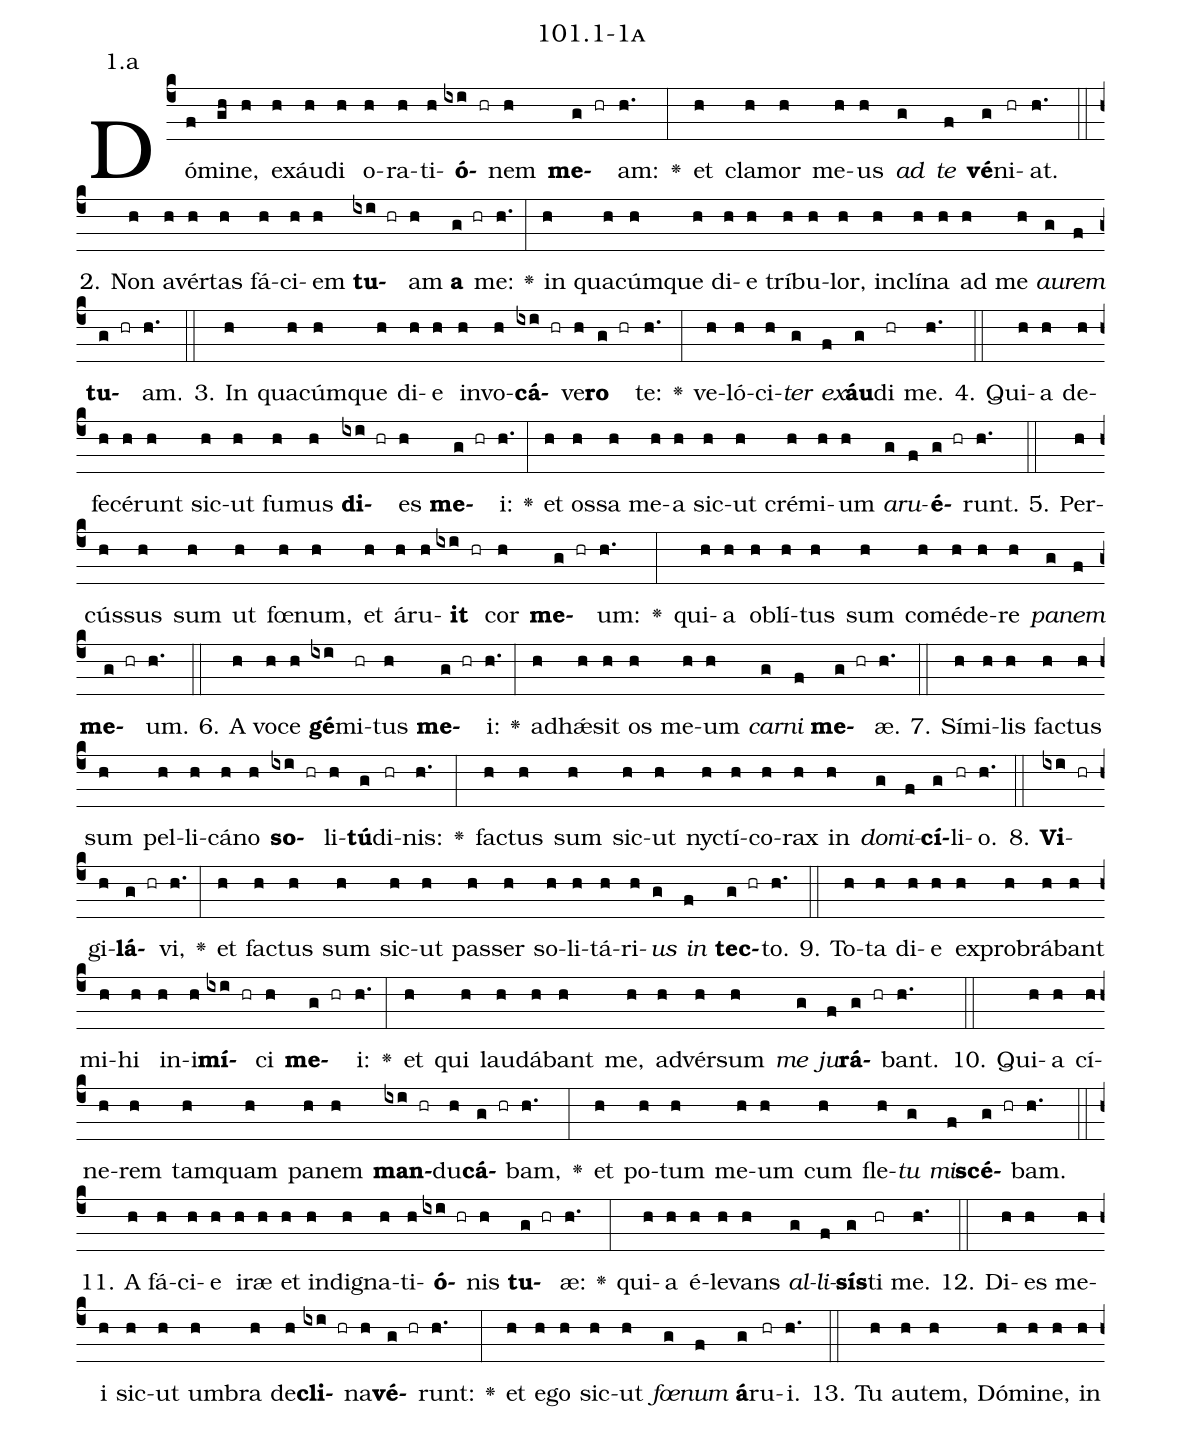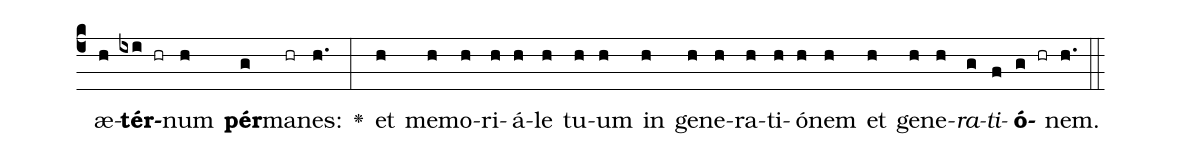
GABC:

name: 101.1-1a;
annotation: 1.a;
%%
(c4)Dó(f)mi(gh)ne,(h) ex(h)áu(h)di(h) o(h)ra(h)ti(h)<b>ó</b>(ixi hr)nem(h) <b>me</b>(g hr)am:(h.) <v>\greheightstar</v>(:) et(h) cla(h)mor(h) me(h)us(h) <i>ad</i>(g) <i>te</i>(f) <b>vé</b>(g)ni(hr)at.(h.) (::)
2. Non(h) a(h)vér(h)tas(h) fá(h)ci(h)em(h) <b>tu</b>(ixi hr)am(h) <b>a</b>(g hr) me:(h.) <v>\greheightstar</v>(:) in(h) qua(h)cúm(h)que(h) di(h)e(h) trí(h)bu(h)lor,(h) in(h)clí(h)na(h) ad(h) me(h) <i>au</i>(g)<i>rem</i>(f) <b>tu</b>(g hr)am.(h.) (::)
3. In(h) qua(h)cúm(h)que(h) di(h)e(h) in(h)vo(h)<b>cá</b>(ixi hr)ve(h)<b>ro</b>(g hr) te:(h.) <v>\greheightstar</v>(:) ve(h)ló(h)ci(h)<i>ter</i>(g) <i>ex</i>(f)<b>áu</b>(g)di(hr) me.(h.) (::)
4. Qui(h)a(h) de(h)fe(h)cé(h)runt(h) sic(h)ut(h) fu(h)mus(h) <b>di</b>(ixi hr)es(h) <b>me</b>(g hr)i:(h.) <v>\greheightstar</v>(:) et(h) os(h)sa(h) me(h)a(h) sic(h)ut(h) cré(h)mi(h)um(h) <i>a</i>(g)<i>ru</i>(f)<b>é</b>(g hr)runt.(h.) (::)
5. Per(h)cús(h)sus(h) sum(h) ut(h) fœ(h)num,(h) et(h) á(h)ru(h)<b>it</b>(ixi hr) cor(h) <b>me</b>(g hr)um:(h.) <v>\greheightstar</v>(:) qui(h)a(h) ob(h)lí(h)tus(h) sum(h) com(h)é(h)de(h)re(h) <i>pa</i>(g)<i>nem</i>(f) <b>me</b>(g hr)um.(h.) (::)
6. A(h) vo(h)ce(h) <b>gé</b>(ixi)mi(hr)tus(h) <b>me</b>(g hr)i:(h.) <v>\greheightstar</v>(:) ad(h)hǽ(h)sit(h) os(h) me(h)um(h) <i>car</i>(g)<i>ni</i>(f) <b>me</b>(g hr)æ.(h.) (::)
7. Sí(h)mi(h)lis(h) fac(h)tus(h) sum(h) pel(h)li(h)cá(h)no(h) <b>so</b>(ixi hr)li(h)<b>tú</b>(g)di(hr)nis:(h.) <v>\greheightstar</v>(:) fac(h)tus(h) sum(h) sic(h)ut(h) nyc(h)tí(h)co(h)rax(h) in(h) <i>do</i>(g)<i>mi</i>(f)<b>cí</b>(g)li(hr)o.(h.) (::)
8. <b>Vi</b>(ixi hr)gi(h)<b>lá</b>(g hr)vi,(h.) <v>\greheightstar</v>(:) et(h) fac(h)tus(h) sum(h) sic(h)ut(h) pas(h)ser(h) so(h)li(h)tá(h)ri(h)<i>us</i>(g) <i>in</i>(f) <b>tec</b>(g hr)to.(h.) (::)
9. To(h)ta(h) di(h)e(h) ex(h)pro(h)brá(h)bant(h) mi(h)hi(h) in(h)i(h)<b>mí</b>(ixi hr)ci(h) <b>me</b>(g hr)i:(h.) <v>\greheightstar</v>(:) et(h) qui(h) lau(h)dá(h)bant(h) me,(h) ad(h)vér(h)sum(h) <i>me</i>(g) <i>ju</i>(f)<b>rá</b>(g hr)bant.(h.) (::)
10. Qui(h)a(h) cí(h)ne(h)rem(h) tam(h)quam(h) pa(h)nem(h) <b>man</b>(ixi hr)du(h)<b>cá</b>(g hr)bam,(h.) <v>\greheightstar</v>(:) et(h) po(h)tum(h) me(h)um(h) cum(h) fle(h)<i>tu</i>(g) <i>mi</i>(f)<b>scé</b>(g hr)bam.(h.) (::)
11. A(h) fá(h)ci(h)e(h) i(h)ræ(h) et(h) in(h)di(h)gna(h)ti(h)<b>ó</b>(ixi hr)nis(h) <b>tu</b>(g hr)æ:(h.) <v>\greheightstar</v>(:) qui(h)a(h) é(h)le(h)vans(h) <i>al</i>(g)<i>li</i>(f)<b>sís</b>(g)ti(hr) me.(h.) (::)
12. Di(h)es(h) me(h)i(h) sic(h)ut(h) um(h)bra(h) de(h)<b>cli</b>(ixi hr)na(h)<b>vé</b>(g hr)runt:(h.) <v>\greheightstar</v>(:) et(h) e(h)go(h) sic(h)ut(h) <i>fœ</i>(g)<i>num</i>(f) <b>á</b>(g)ru(hr)i.(h.) (::)
13. Tu(h) au(h)tem,(h) Dó(h)mi(h)ne,(h) in(h) æ(h)<b>tér</b>(ixi hr)num(h) <b>pér</b>(g)ma(hr)nes:(h.) <v>\greheightstar</v>(:) et(h) me(h)mo(h)ri(h)á(h)le(h) tu(h)um(h) in(h) ge(h)ne(h)ra(h)ti(h)ó(h)nem(h) et(h) ge(h)ne(h)<i>ra</i>(g)<i>ti</i>(f)<b>ó</b>(g hr)nem.(h.) (::)
